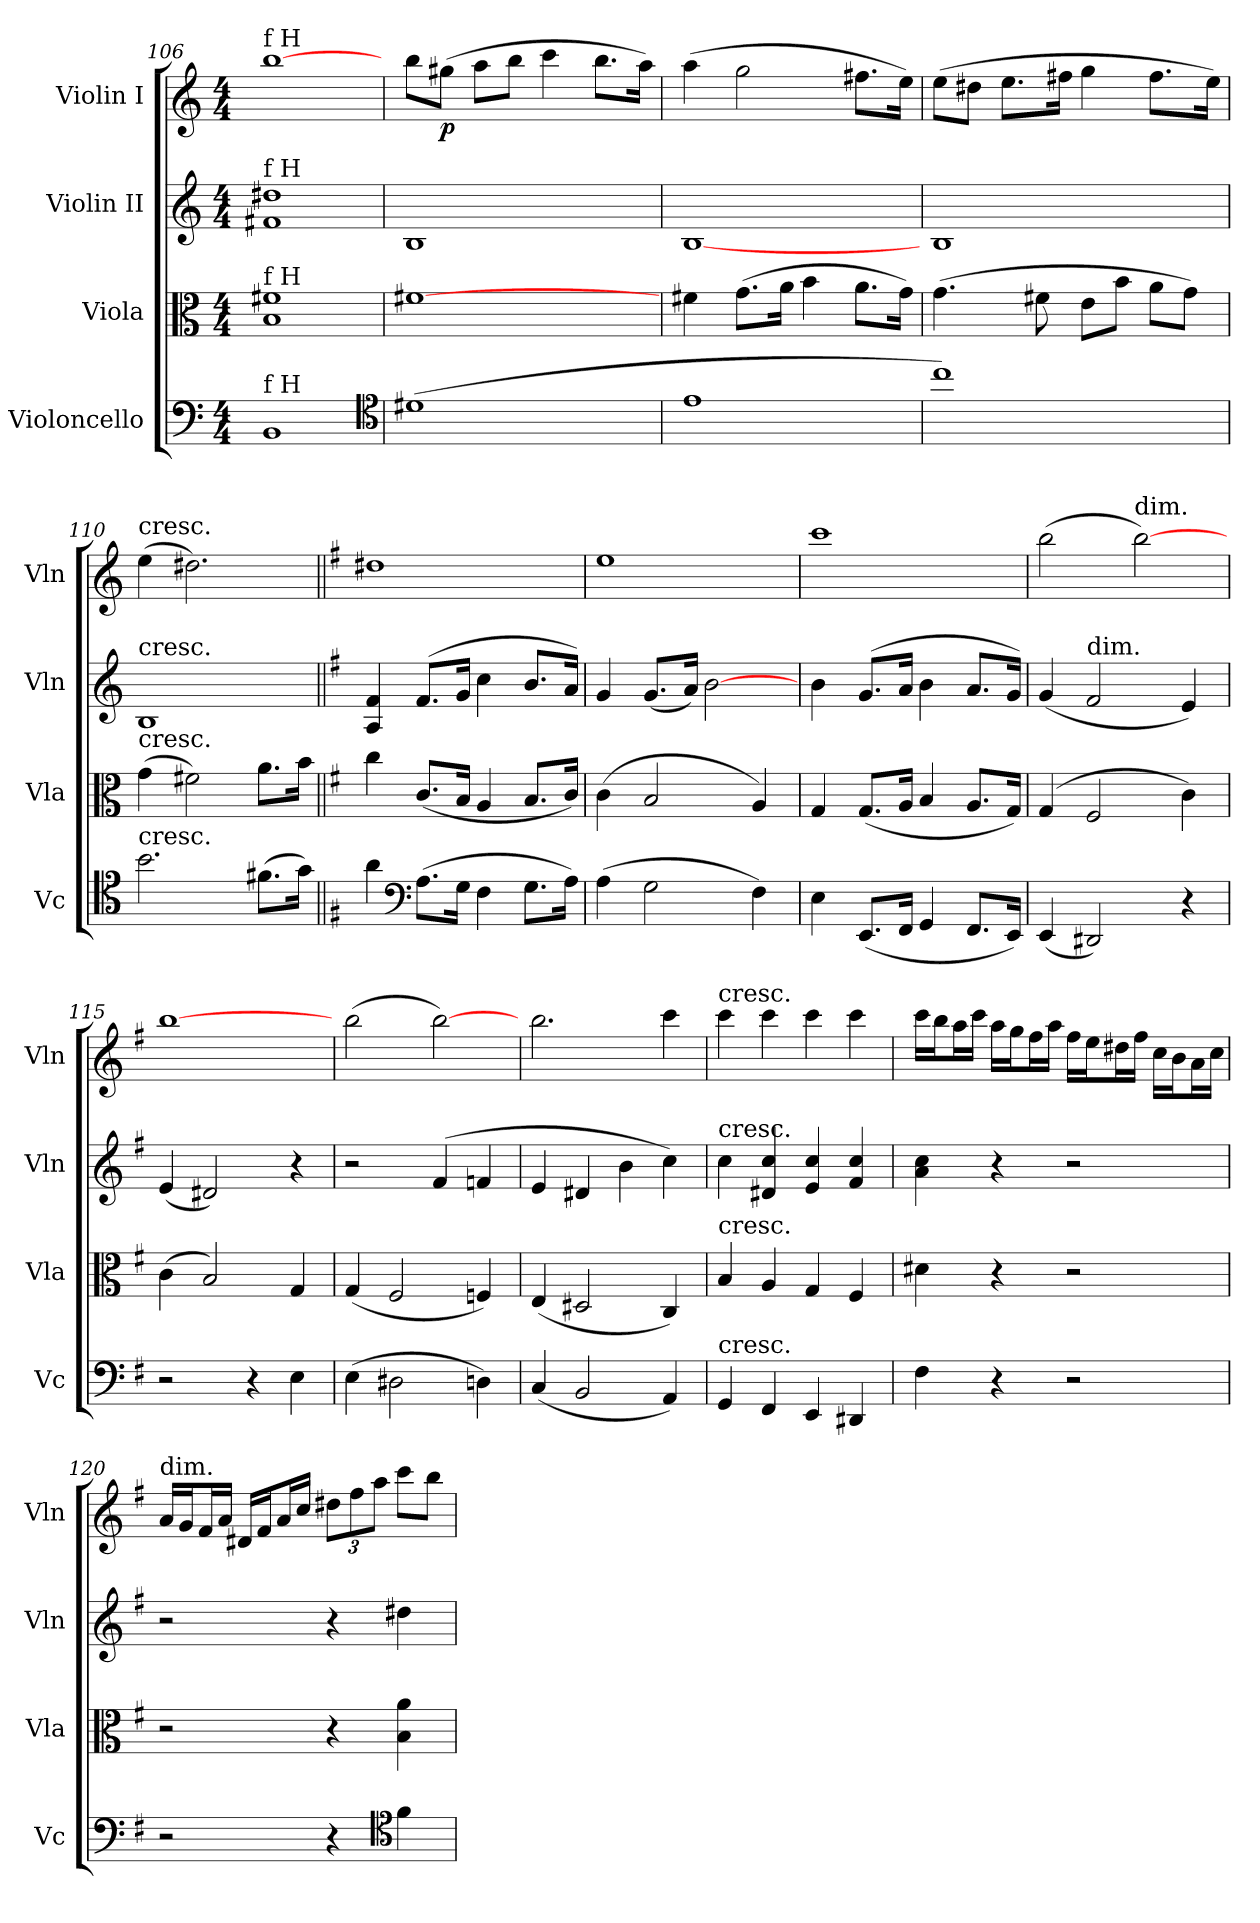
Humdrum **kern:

**kern	**kern	**kern	**kern	**dynam
*part4	*part3	*part2	*part1	*part1
*staff4	*staff3	*staff2	*staff1	*staff1
*I"Violoncello	*I"Viola	*I"Violin II	*I"Violin I	*
*I'Vc	*I'Vla	*I'Vln	*I'Vln	*
*clefF4	*clefC3	*clefG2	*clefG2	*
*k[]	*k[]	*k[]	*k[]	*
*C:	*C:	*C:	*C:	*
*M4/4	*M4/4	*M4/4	*M4/4	*
=106	=106	=106	=106	=106
!	!	!	!LO:TX:a:t=f H	!
!	!	!LO:TX:a:t=f H	!	!
!	!LO:TX:a:t=f H	!	!	!
!LO:TX:a:t=f H	!	!	!	!
1BB	1B 1f#X	1f#X 1dd#X	[1bb	.
*clefC4	*	*	*	*
=107	=107	=107	=107	=107
(1d#X	[1f#X	1B	8bb\L	.
.	.	.	(8gg#X\J	p
.	.	.	8aa\L	.
.	.	.	8bb\J	.
.	.	.	4ccc	.
.	.	.	8.bb\L	.
.	.	.	16aa\Jk)	.
=108	=108	=108	=108	=108
1e	4f#X	[1B	(4aa	.
.	(8.g\L	.	2gg	.
.	16a\Jk	.	.	.
.	4b	.	.	.
.	8.a\L	.	8.ff#X\L	.
.	16g\Jk)	.	16ee\Jk)	.
=109	=109	=109	=109	=109
1cc)	(4.g	1B	(8ee\L	.
.	.	.	8dd#X\J	.
.	.	.	8.ee\L	.
.	8f#X	.	.	.
.	.	.	16ff#X\Jk	.
.	8e\L	.	4gg	.
.	8b\J	.	.	.
.	8a\L	.	8.ff#\L	.
.	8g\J)	.	.	.
.	.	.	16ee\Jk)	.
=110	=110	=110	=110	=110
!	!	!	!LO:TX:a:t=cresc.	!
!	!	!LO:TX:a:t=cresc.	!	!
!	!LO:TX:a:t=cresc.	!	!	!
!LO:TX:a:t=cresc.	!	!	!	!
2.b	(4g	1B	(4ee	.
.	2f#X)	.	2.dd#X)	.
(8.f#X\L	8.a\L	.	.	.
16g\Jk)	16b\Jk	.	.	.
=111||	=111||	=111||	=111||	=111||
*k[f#]	*k[f#]	*k[f#]	*k[f#]	*
*e:	*e:	*e:	*e:	*
4a	4cc	4A 4f#	1dd#X	.
*clefF4	*	*	*	*
(8.A\L	(8.c/L	(8.f#/L	.	.
16G\Jk	16B/Jk	16g/Jk	.	.
4F#	4A	4cc	.	.
8.G\L	8.B/L	8.b/L	.	.
16A\Jk)	16c/Jk)	16a/Jk)	.	.
=112	=112	=112	=112	=112
(4A	(4c	4g	1ee	.
2G	2B	(8.g/L	.	.
.	.	16a/Jk)	.	.
.	.	[2b	.	.
4F#)	4A)	.	.	.
=113	=113	=113	=113	=113
4E	4G	4b	1ccc	.
(8.EE/L	(8.G/L	(8.g/L	.	.
16FF#/Jk	16A/Jk	16a/Jk	.	.
4GG	4B	4b	.	.
8.FF#/L	8.A/L	8.a/L	.	.
16EE/Jk)	16G/Jk)	16g/Jk)	.	.
=114	=114	=114	=114	=114
(4EE	(4G	(4g	(2bb	.
!	!	!LO:TX:a:t=dim.	!	!
2DD#X)	2F#	2f#	.	.
!	!	!	!LO:TX:a:t=dim.	!
.	.	.	[2bb)	.
4r	4c)	4e)	.	.
=115	=115	=115	=115	=115
2r	(4c	(4e	[1bb	.
.	2B)	2d#X)	.	.
4r	.	.	.	.
4E	4G	4r	.	.
=116	=116	=116	=116	=116
(4E	(4G	2r	(2bb	.
2D#X	2F#	.	.	.
.	.	(4f#	[2bb)	.
4Dn)	4Fn)	4fn	.	.
=117	=117	=117	=117	=117
(4C	(4E	4e	2.bb	.
2BB	2D#X	4d#X	.	.
.	.	4b	.	.
4AA)	4C)	4cc)	4ccc	.
=118	=118	=118	=118	=118
!	!	!	!LO:TX:a:t=cresc.	!
!	!	!LO:TX:a:t=cresc.	!	!
!	!LO:TX:a:t=cresc.	!	!	!
!LO:TX:a:t=cresc.	!	!	!	!
4GG	4B	4cc	4ccc	.
4FF#	4A	4d#X 4cc	4ccc	.
4EE	4G	4e 4cc	4ccc	.
4DD#X	4F#	4f# 4cc	4ccc	.
=119	=119	=119	=119	=119
4F#	4d#X	4a 4cc	16ccc\LL	.
.	.	.	16bb\J	.
.	.	.	16aa\L	.
.	.	.	16ccc\JJ	.
4r	4r	4r	16aa\LL	.
.	.	.	16gg\J	.
.	.	.	16ff#\L	.
.	.	.	16aa\JJ	.
2r	2r	2r	16ff#\LL	.
.	.	.	16ee\J	.
.	.	.	16dd#X\L	.
.	.	.	16ff#\JJ	.
.	.	.	16cc\LL	.
.	.	.	16b\J	.
.	.	.	16a\L	.
.	.	.	16cc\JJ	.
=120	=120	=120	=120	=120
!	!	!	!LO:TX:a:t=dim.	!
2r	2r	2r	16a/LL	.
.	.	.	16g/J	.
.	.	.	16f#/L	.
.	.	.	16a/JJ	.
.	.	.	16d#X/LL	.
.	.	.	16f#/J	.
.	.	.	16a/L	.
.	.	.	16cc/JJ	.
4r	4r	4r	12dd#X\L	.
.	.	.	12ff#\	.
.	.	.	12aa\J	.
*clefC4	*	*	*	*
4f#	4B 4a	4dd#X	8ccc\L	.
.	.	.	8bb\J	.
=	=	=	=	=
*-	*-	*-	*-	*-
